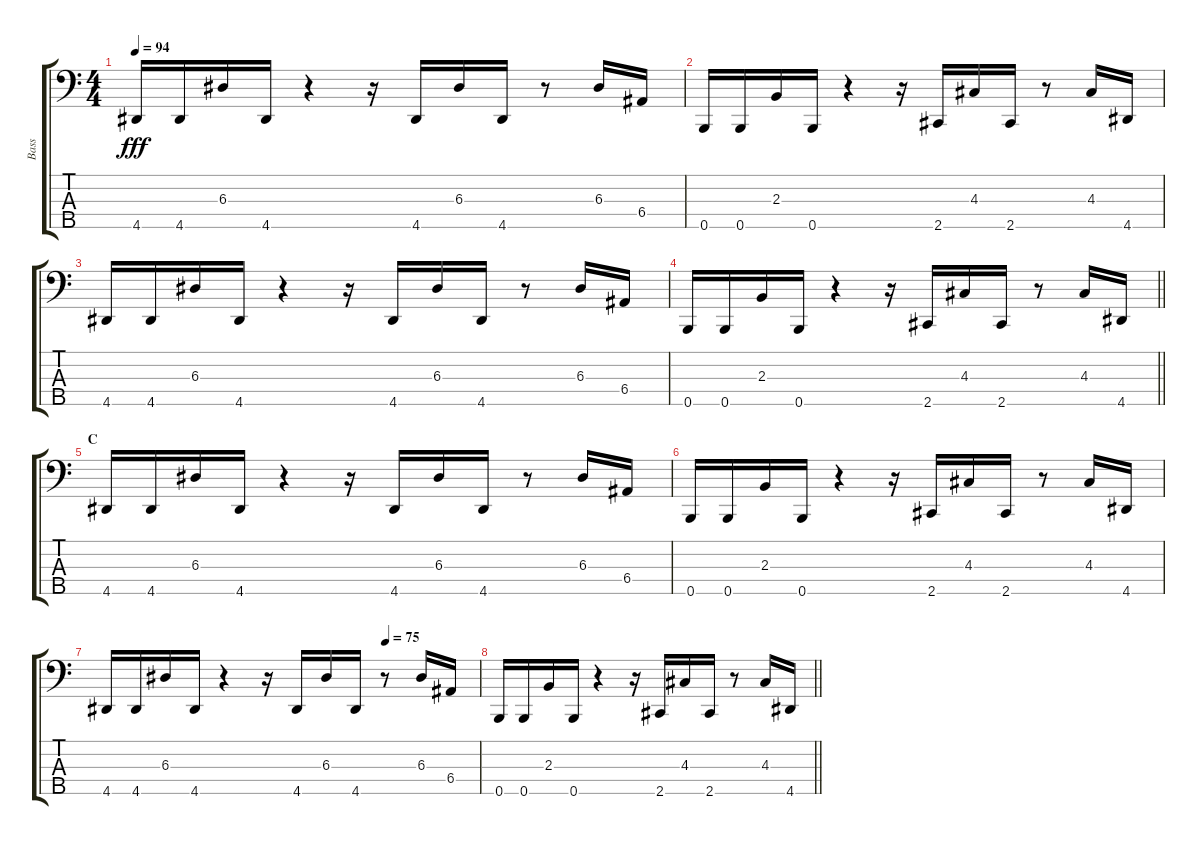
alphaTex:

\track ("Bass" "Bass") {instrument contrabass}
\staff {score tabs}
\tuning (G2 D2 A1 E1 B0) {hide}
\ts (4 4)
\tempo 94
\clef f4
\ks c
4.5.16{dy fff} 4.5.16 6.3.16 4.5.16 r.4 r.16 4.5.16 6.3.16 4.5.16 r.8 6.3.16 6.4.16 |
0.5.16 0.5.16 2.3.16 0.5.16 r.4 r.16 2.5.16 4.3.16 2.5.16 r.8 4.3.16 4.5.16 |
4.5.16 4.5.16 6.3.16 4.5.16 r.4 r.16 4.5.16 6.3.16 4.5.16 r.8 6.3.16 6.4.16 |
\barLineRight lightlight
0.5.16 0.5.16 2.3.16 0.5.16 r.4 r.16 2.5.16 4.3.16 2.5.16 r.8 4.3.16 4.5.16 |
\section ("" "C")
4.5.16 4.5.16 6.3.16 4.5.16 r.4 r.16 4.5.16 6.3.16 4.5.16 r.8 6.3.16 6.4.16 |
0.5.16 0.5.16 2.3.16 0.5.16 r.4 r.16 2.5.16 4.3.16 2.5.16 r.8 4.3.16 4.5.16 |
\tempo (75 0.75)
4.5.16 4.5.16 6.3.16 4.5.16 r.4 r.16 4.5.16 6.3.16 4.5.16 r.8 6.3.16 6.4.16 |
\barLineRight lightlight
0.5.16 0.5.16 2.3.16 0.5.16 r.4 r.16 2.5.16 4.3.16 2.5.16 r.8 4.3.16 4.5.16
